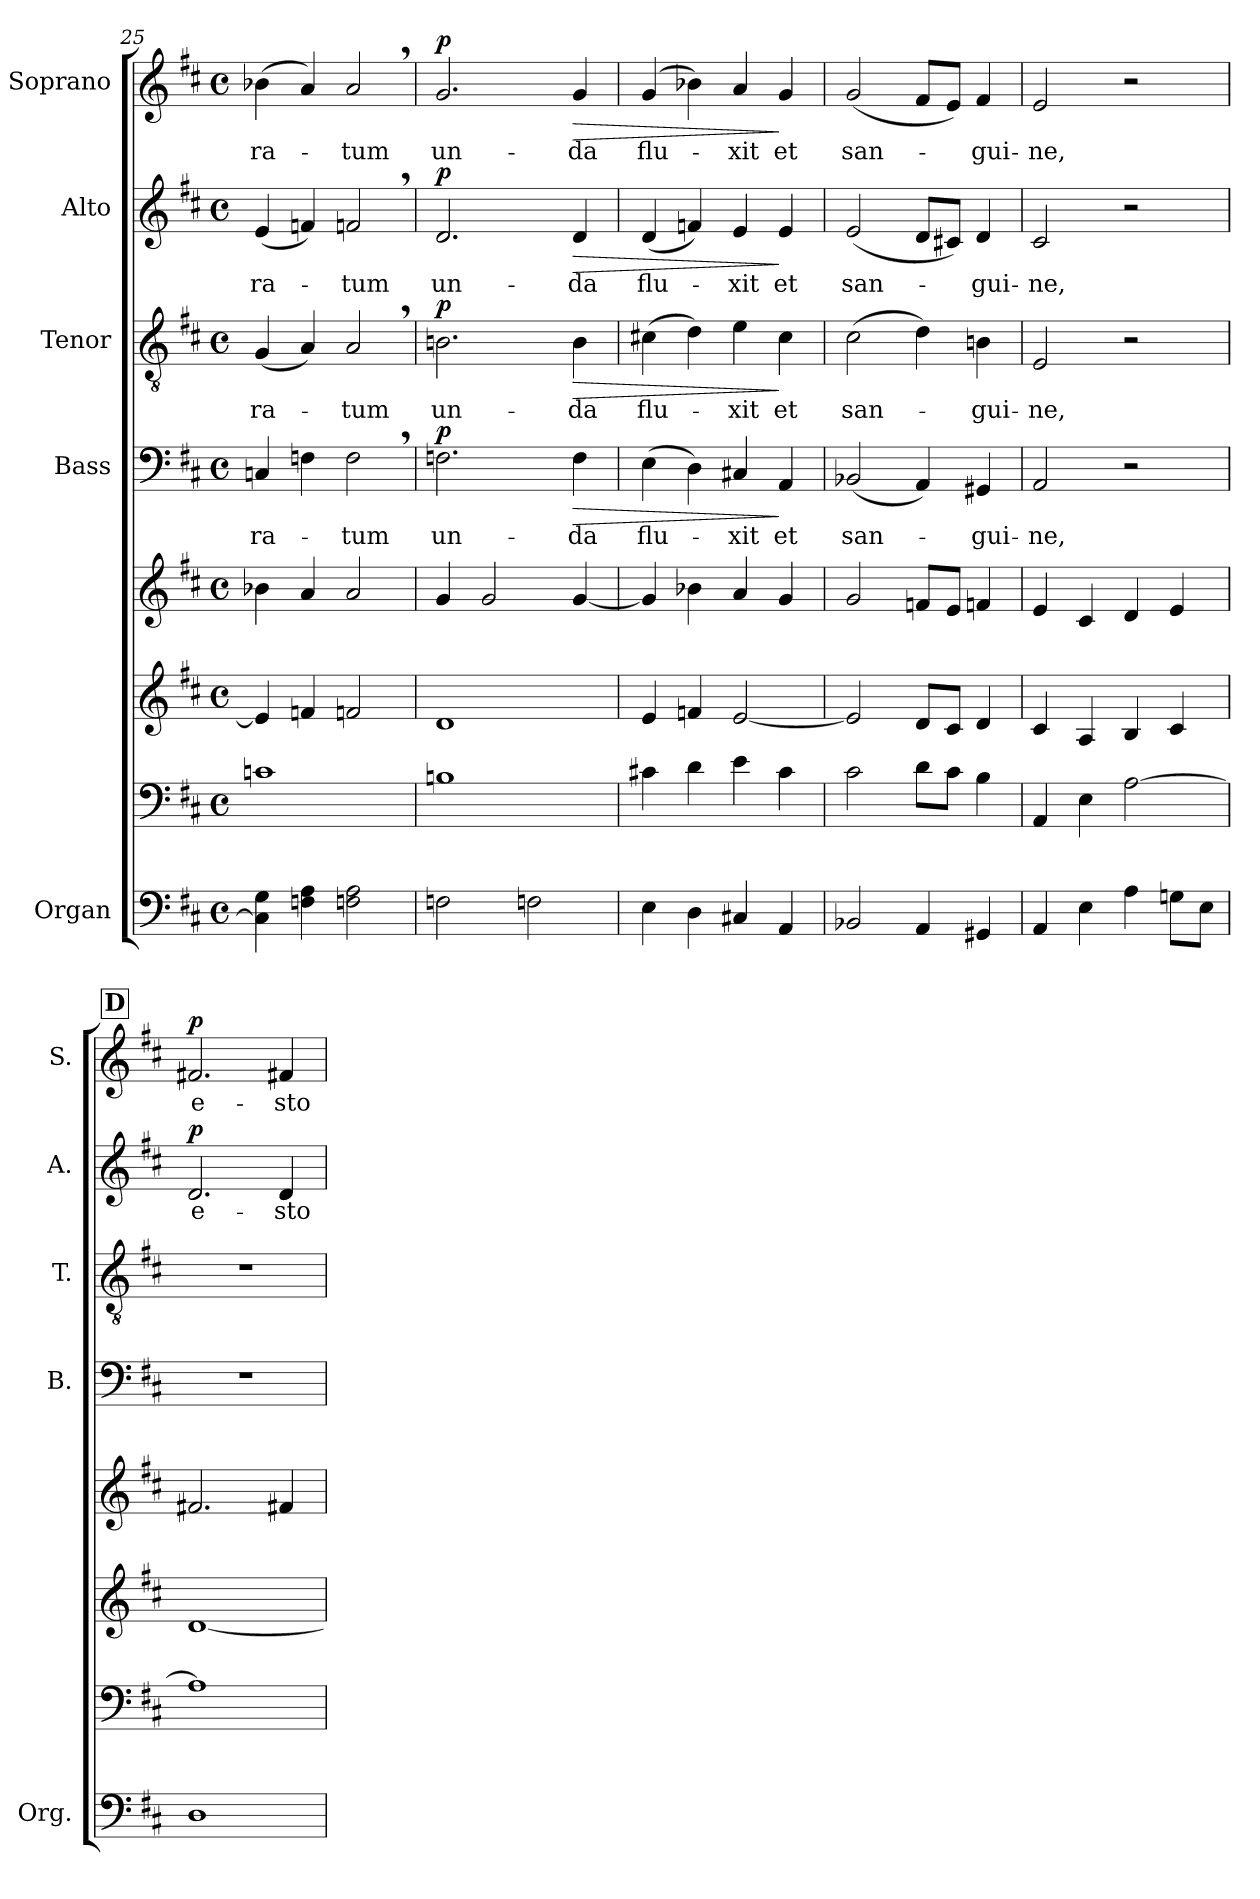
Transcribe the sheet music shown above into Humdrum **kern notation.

**kern	**kern	**kern	**kern	**kern	**text	**dynam	**kern	**text	**dynam	**kern	**text	**dynam	**kern	**text	**dynam
*part5	*part5	*part5	*part5	*part4	*part4	*part4	*part3	*part3	*part3	*part2	*part2	*part2	*part1	*part1	*part1
*staff8	*staff7	*staff6	*staff5	*staff4	*staff4	*staff4	*staff3	*staff3	*staff3	*staff2	*staff2	*staff2	*staff1	*staff1	*staff1
*I"Organ	*	*	*	*I"Bass	*	*	*I"Tenor	*	*	*I"Alto	*	*	*I"Soprano	*	*
*I'Org.	*	*	*	*I'B.	*	*	*I'T.	*	*	*I'A.	*	*	*I'S.	*	*
*clefF4	*clefF4	*clefG2	*clefG2	*clefF4	*	*	*clefGv2	*	*	*clefG2	*	*	*clefG2	*	*
*k[f#c#]	*k[f#c#]	*k[f#c#]	*k[f#c#]	*k[f#c#]	*	*	*k[f#c#]	*	*	*k[f#c#]	*	*	*k[f#c#]	*	*
*M4/4	*M4/4	*M4/4	*M4/4	*M4/4	*	*	*M4/4	*	*	*M4/4	*	*	*M4/4	*	*
*met(c)	*met(c)	*met(c)	*met(c)	*met(c)	*	*	*met(c)	*	*	*met(c)	*	*	*met(c)	*	*
=25	=25	=25	=25	=25	=25	=25	=25	=25	=25	=25	=25	=25	=25	=25	=25
!	!	!	!	!	!LO:LY:b	!	!	!LO:LY:b	!	!	!LO:LY:b	!	!	!LO:LY:b	!
4C\] 4G\	1cn	4e/]	4b-X\	4Cn/	-ra-	.	(<4G/	-ra-	.	(<4e/	-ra-	.	(>4b-X\	-ra-	.
4Fn\ 4A\	.	4fn/	4a/	4Fn\	.	.	4A/)	.	.	4fn/)	.	.	4a/)	.	.
!	!	!	!	!	!LO:LY:b	!	!	!LO:LY:b	!	!	!LO:LY:b	!	!	!LO:LY:b	!
2Fn\ 2A\	.	2fn/	2a/	2F,\	-tum	.	2A,/	-tum	.	2fn,/	-tum	.	2a,/	-tum	.
=26	=26	=26	=26	=26	=26	=26	=26	=26	=26	=26	=26	=26	=26	=26	=26
!	!	!	!	!	!LO:LY:b	!LO:DY:b	!	!LO:LY:b	!LO:DY:b	!	!LO:LY:b	!LO:DY:b	!	!LO:LY:b	!LO:DY:b
2Fn\	1Bn	1d	4g/	2.Fn\	un-	p	2.Bn\	un-	p	2.d/	un-	p	2.g/	un-	p
.	.	.	2g/	.	.	.	.	.	.	.	.	.	.	.	.
2Fn\	.	.	.	.	.	.	.	.	.	.	.	.	.	.	.
!	!	!	!	!	!LO:LY:b	!LO:HP:b	!	!LO:LY:b	!LO:HP:b	!	!LO:LY:b	!LO:HP:b	!	!LO:LY:b	!LO:HP:b
.	.	.	[4g/	4F\	-da	>	4B\	-da	>	4d/	-da	>	4g/	-da	>
=27	=27	=27	=27	=27	=27	=27	=27	=27	=27	=27	=27	=27	=27	=27	=27
!	!	!	!	!	!LO:LY:b	!	!	!LO:LY:b	!	!	!LO:LY:b	!	!	!LO:LY:b	!
4E\	4c#X\	4e/	4g/]	(>4E\	flu-	.	(>4c#X\	flu-	.	(<4d/	flu-	.	(>4g/	flu-	.
4D\	4d\	4fn/	4b-X\	4D\)	.	.	4d\)	.	.	4fn/)	.	.	4b-X\)	.	.
!	!	!	!	!	!LO:LY:b	!	!	!LO:LY:b	!	!	!LO:LY:b	!	!	!LO:LY:b	!
4C#X/	4e\	[2e/	4a/	4C#X/	-xit	.	4e\	-xit	.	4e/	-xit	.	4a/	-xit	.
!	!	!	!	!	!LO:LY:b	!	!	!LO:LY:b	!	!	!LO:LY:b	!	!	!LO:LY:b	!
4AA/	4c#\	.	4g/	4AA/	et	]	4c#\	et	]	4e/	et	]	4g/	et	]
!!LO:PB:g=z
=28	=28	=28	=28	=28	=28	=28	=28	=28	=28	=28	=28	=28	=28	=28	=28
!	!	!	!	!	!LO:LY:b	!	!	!LO:LY:b	!	!	!LO:LY:b	!	!	!LO:LY:b	!
2BB-X/	2c#\	2e/]	2g/	(<2BB-X/	san-	.	(>2c#\	san-	.	(<2e/	san-	.	(<2g/	san-	.
4AA/	8d\L	8d/L	8fn/L	4AA/)	.	.	4d\)	.	.	8d/L	.	.	8f#/L	.	.
.	8c#\J	8c#/J	8e/J	.	.	.	.	.	.	8c#X/J)	.	.	8e/J)	.	.
!	!	!	!	!	!LO:LY:b	!	!	!LO:LY:b	!	!	!LO:LY:b	!	!	!LO:LY:b	!
4GG#X/	4B\	4d/	4fn/	4GG#X/	-gui-	.	4Bn\	-gui-	.	4d/	-gui-	.	4f#/	-gui-	.
=29	=29	=29	=29	=29	=29	=29	=29	=29	=29	=29	=29	=29	=29	=29	=29
!	!	!	!	!	!LO:LY:b	!	!	!LO:LY:b	!	!	!LO:LY:b	!	!	!LO:LY:b	!
4AA/	4AA/	4c#/	4e/	2AA/	-ne,	.	2E/	-ne,	.	2c#/	-ne,	.	2e/	-ne,	.
4E\	4E\	4A/	4c#/	.	.	.	.	.	.	.	.	.	.	.	.
4A\	[2A\	4B/	4d/	2r	.	.	2r	.	.	2r	.	.	2r	.	.
8Gn\L	.	4c#/	4e/	.	.	.	.	.	.	.	.	.	.	.	.
8E\J	.	.	.	.	.	.	.	.	.	.	.	.	.	.	.
!!LO:REH:place=s1:a:B:fs=14:t=D
=30	=30	=30	=30	=30	=30	=30	=30	=30	=30	=30	=30	=30	=30	=30	=30
!	!	!	!	!	!	!	!	!	!	!	!LO:LY:b	!LO:DY:b	!	!LO:LY:b	!LO:DY:b
1D	1A]	[1d	2.f#X/	1r	.	.	1r	.	.	2.d/	e-	p	2.f#X/	e-	p
!	!	!	!	!	!	!	!	!	!	!	!LO:LY:b	!	!	!LO:LY:b	!
.	.	.	4f#X/	.	.	.	.	.	.	4d/	-sto	.	4f#X/	-sto	.
=	=	=	=	=	=	=	=	=	=	=	=	=	=	=	=
*-	*-	*-	*-	*-	*-	*-	*-	*-	*-	*-	*-	*-	*-	*-	*-
